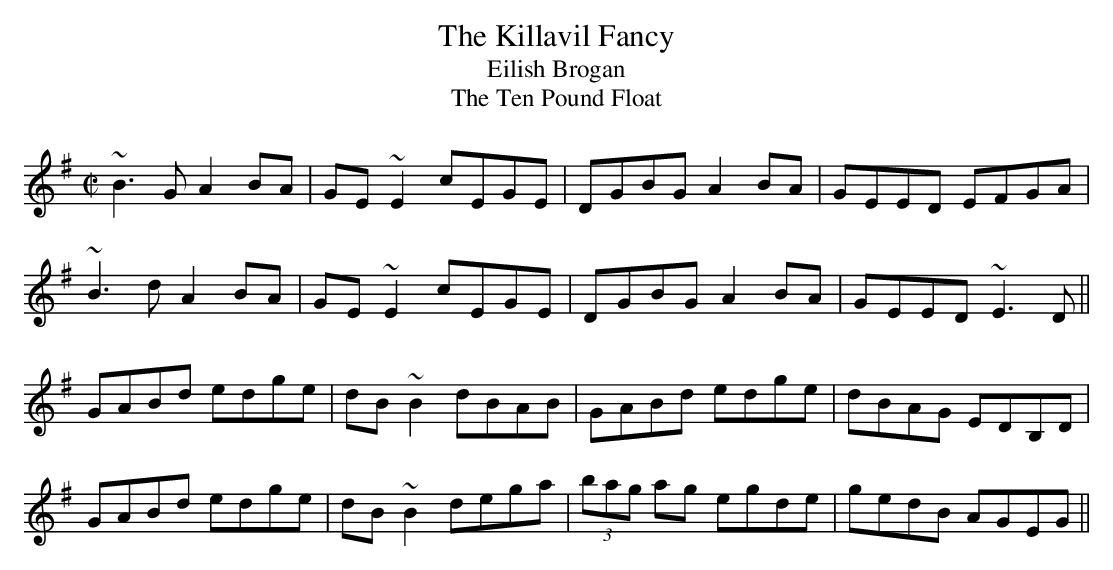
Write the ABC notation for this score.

X:1
T:Killavil Fancy, The
T:Eilish Brogan
T:Ten Pound Float, The
M:C|
K:G
~B3G A2BA|GE~E2 cEGE|DGBG A2BA|GEED EFGA|
~B3d A2BA|GE~E2 cEGE|DGBG A2BA|GEED ~E3D||
GABd edge|dB~B2 dBAB|GABd edge|dBAG EDB,D|
GABd edge|dB~B2 dega|(3bag ag egde|gedB AGEG||
"Variations:"
